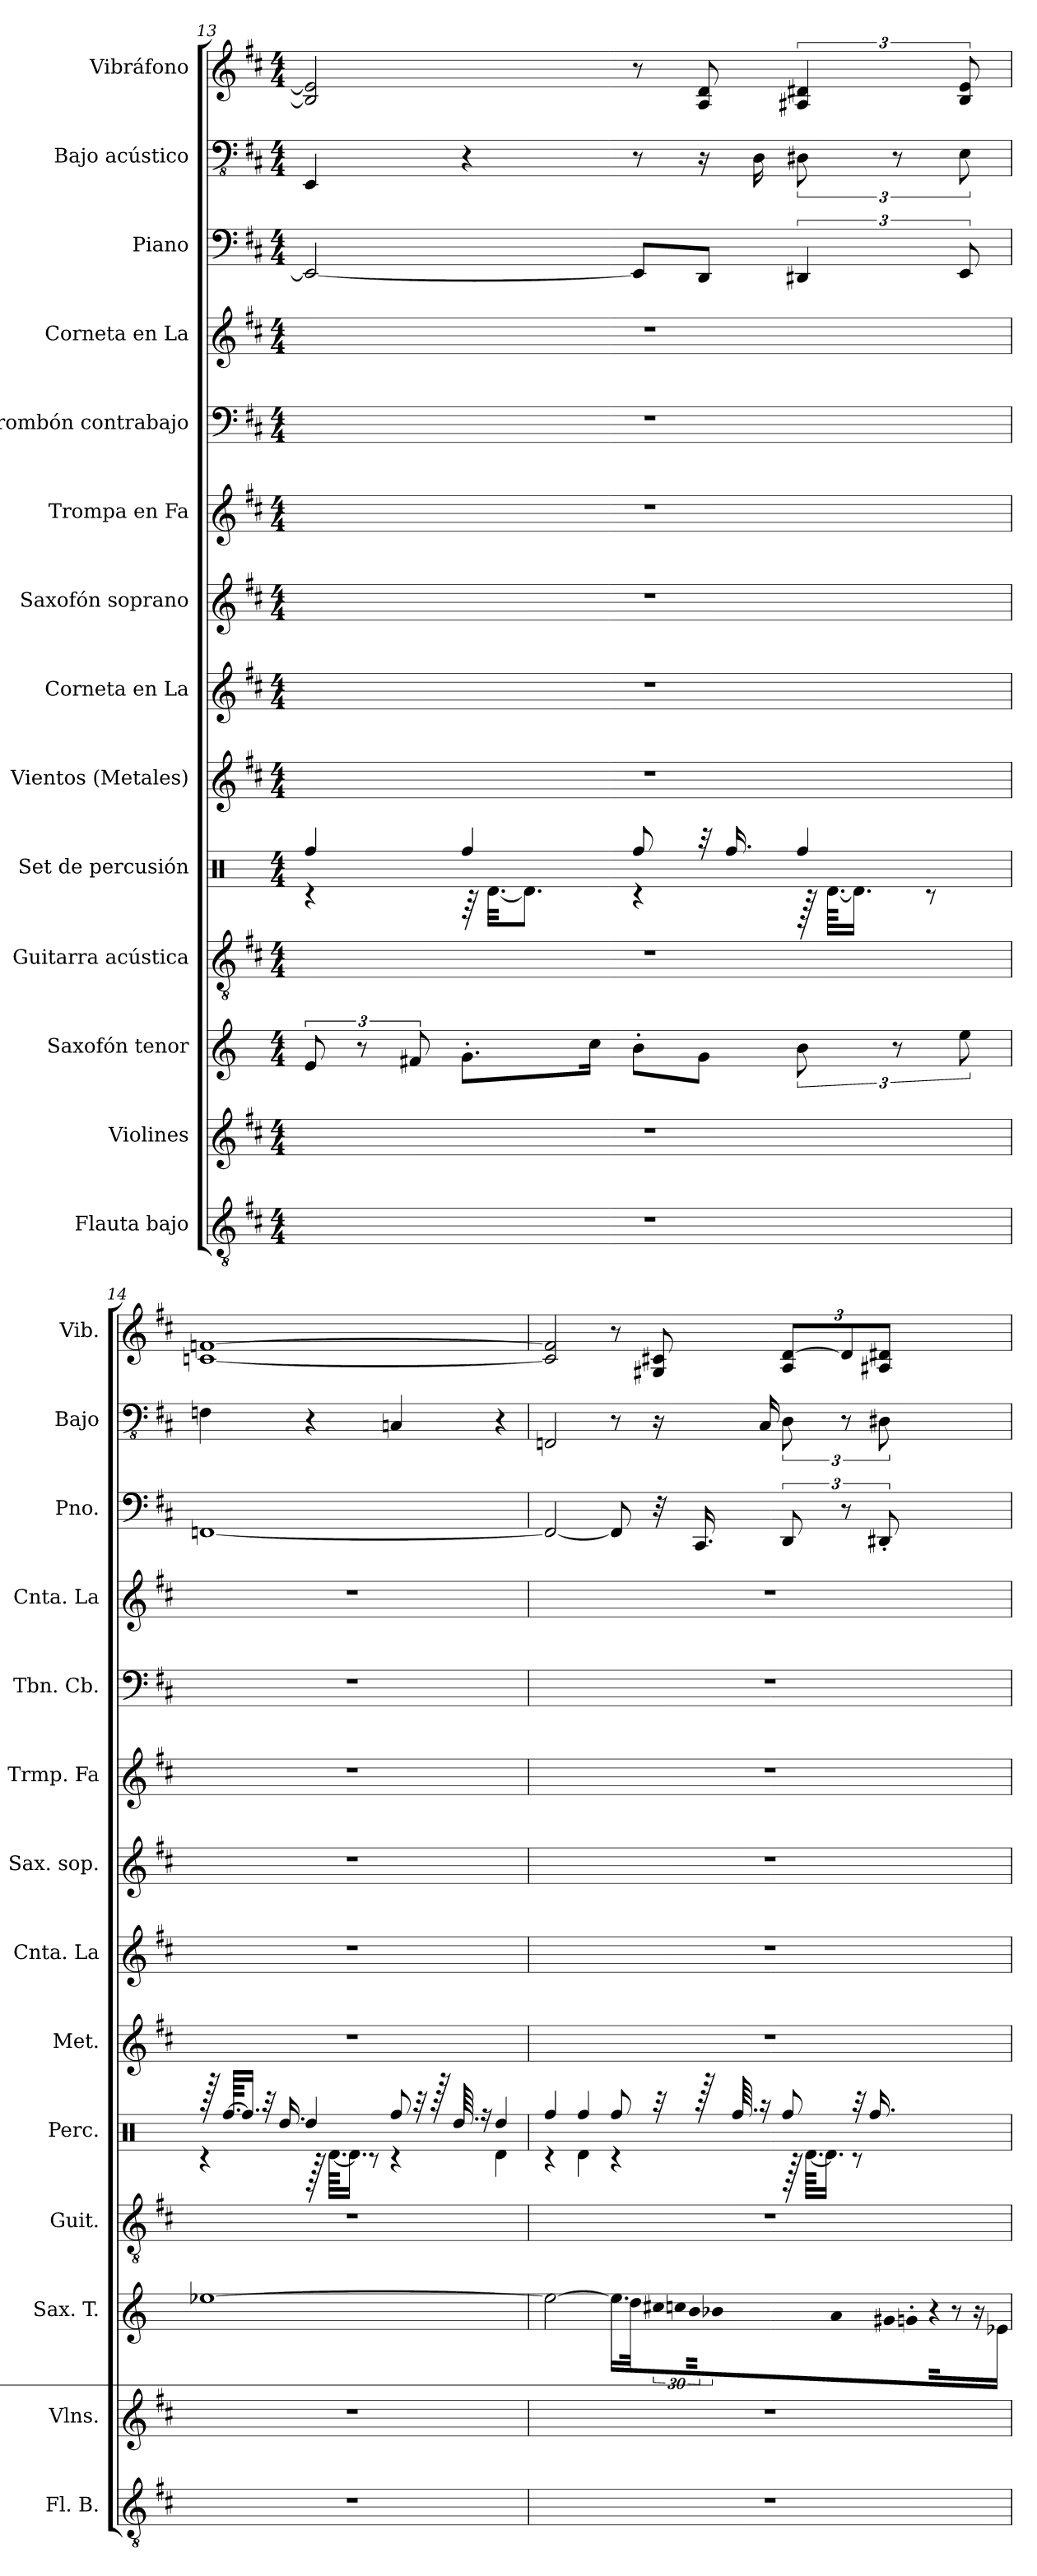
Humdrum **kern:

**kern	**kern	**kern	**kern	**kern	**kern	**kern	**kern	**kern	**kern	**kern	**kern	**kern	**kern
*part14	*part13	*part12	*part11	*part10	*part9	*part8	*part7	*part6	*part5	*part4	*part3	*part2	*part1
*staff14	*staff13	*staff12	*staff11	*staff10	*staff9	*staff8	*staff7	*staff6	*staff5	*staff4	*staff3	*staff2	*staff1
*I"Flauta bajo	*I"Violines	*I"Saxofón tenor	*I"Guitarra acústica	*I"Set de percusión	*I"Vientos (Metales)	*I"Corneta en La	*I"Saxofón soprano	*I"Trompa en Fa	*I"Trombón contrabajo	*I"Corneta en La	*I"Piano	*I"Bajo acústico	*I"Vibráfono
*I'Fl. B.	*I'Vlns.	*I'Sax. T.	*I'Guit.	*I'Perc.	*I'Met.	*I'Cnta. La	*I'Sax. sop.	*I'Trmp. Fa	*I'Tbn. Cb.	*I'Cnta. La	*I'Pno.	*I'Bajo	*I'Vib.
*clefGv2	*clefG2	*clefG2	*clefGv2	*clefX	*clefG2	*clefG2	*clefG2	*clefG2	*clefF4	*clefG2	*clefF4	*clefFv4	*clefG2
*	*	*ITrd8c14	*	*	*	*ITrd2c3	*ITrd1c2	*ITrd4c7	*	*ITrd2c3	*	*	*
*k[f#c#]	*k[f#c#]	*k[]	*k[f#c#]	*k[]	*k[f#c#]	*k[f#c#g#d#a#]	*k[]	*k[f#]	*k[f#c#]	*k[f#c#g#d#a#]	*k[f#c#]	*k[f#c#]	*k[f#c#]
*M4/4	*M4/4	*M4/4	*M4/4	*M4/4	*M4/4	*M4/4	*M4/4	*M4/4	*M4/4	*M4/4	*M4/4	*M4/4	*M4/4
=13	=13	=13	=13	=13	=13	=13	=13	=13	=13	=13	=13	=13	=13
*	*	*	*	*^	*	*	*	*	*	*	*	*	*
1r	1r	12E/	1r	4Rff/	4r	1r	1r	1r	1r	1r	1r	2EE/_	4EEE/	2B/] 2e/]
.	.	12r	.	.	.	.	.	.	.	.	.	.	.	.
.	.	12F#X/	.	.	.	.	.	.	.	.	.	.	.	.
.	.	8.G'\L	.	4Rff/	64r	.	.	.	.	.	.	.	4r	.
.	.	.	.	.	[32.Rd\KKL	.	.	.	.	.	.	.	.	.
.	.	.	.	.	8.Rd\J]	.	.	.	.	.	.	.	.	.
.	.	16c\Jk	.	.	.	.	.	.	.	.	.	.	.	.
.	.	8B'\L	.	8Rff/	4r	.	.	.	.	.	.	8EE/L]	8r	8r
.	.	8G\J	.	32r	.	.	.	.	.	.	.	8DD/J	16r	8A/ 8d/
.	.	.	.	16.Rff/	.	.	.	.	.	.	.	.	.	.
.	.	.	.	.	.	.	.	.	.	.	.	.	16DD\	.
.	.	12B\	.	4Rff/	128r	.	.	.	.	.	.	6DD#X/	12DD#X\	6A#X/ 6d#X/
.	.	.	.	.	[64.Rd\KKLL	.	.	.	.	.	.	.	.	.
.	.	.	.	.	16.Rd\JJ]	.	.	.	.	.	.	.	.	.
.	.	12r	.	.	.	.	.	.	.	.	.	.	12r	.
.	.	.	.	.	8r	.	.	.	.	.	.	.	.	.
.	.	12e\	.	.	.	.	.	.	.	.	.	12EE/	12EE\	12B/ 12e/
!!LO:PB:g=z
=14	=14	=14	=14	=14	=14	=14	=14	=14	=14	=14	=14	=14	=14	=14
1r	1r	[1e-X	1r	128r	4r	1r	1r	1r	1r	1r	1r	[1FFn	4FFn\	[1cn [1fn
.	.	.	.	[64.Rff/KKLL	.	.	.	.	.	.	.	.	.	.
.	.	.	.	16.Rff/JJ]	.	.	.	.	.	.	.	.	.	.
.	.	.	.	32r	.	.	.	.	.	.	.	.	.	.
.	.	.	.	16.Rdd/	.	.	.	.	.	.	.	.	.	.
.	.	.	.	4Rdd/	128r	.	.	.	.	.	.	.	4r	.
.	.	.	.	.	[64.Rd\KKLL	.	.	.	.	.	.	.	.	.
.	.	.	.	.	16.Rd\JJ]	.	.	.	.	.	.	.	.	.
.	.	.	.	.	8r	.	.	.	.	.	.	.	.	.
.	.	.	.	8Rff/	4r	.	.	.	.	.	.	.	4CCn/	.
.	.	.	.	32r	.	.	.	.	.	.	.	.	.	.
.	.	.	.	128r	.	.	.	.	.	.	.	.	.	.
.	.	.	.	64.Rdd/	.	.	.	.	.	.	.	.	.	.
.	.	.	.	16r	.	.	.	.	.	.	.	.	.	.
.	.	.	.	4Rdd/	4Rd\	.	.	.	.	.	.	.	4r	.
!!LO:PB:g=z
=15	=15	=15	=15	=15	=15	=15	=15	=15	=15	=15	=15	=15	=15	=15
1r	1r	2e-\_	1r	4Rff/	4r	1r	1r	1r	1r	1r	1r	2FF/_	2FFFn/	2c/] 2f/]
.	.	.	.	4Rff/	4Rd\	.	.	.	.	.	.	.	.	.
.	.	16.e-\LL]	.	8Rff/	4r	.	.	.	.	.	.	8FF/]	8r	8r
.	.	32d\L	.	.	.	.	.	.	.	.	.	.	.	.
!	!	!LO:N:vis=256	!	!	!	!	!	!	!	!	!	!	!	!
.	.	1920%17c#X\KL	.	32r	.	.	.	.	.	.	.	32r	16r	8G#X/ 8c#X/
!	!	!LO:N:vis=64	!	!	!	!	!	!	!	!	!	!	!	!
.	.	960%17cn\	.	.	.	.	.	.	.	.	.	.	.	.
!	!	!LO:N:vis=256	!	!	!	!	!	!	!	!	!	!	!	!
.	.	1920%17B\K	.	.	.	.	.	.	.	.	.	.	.	.
.	.	.	.	128r	.	.	.	.	.	.	.	16.CC#/	.	.
.	.	1920ryy	.	.	.	.	.	.	.	.	.	.	.	.
!	!	!LO:N:vis=64	!	!	!	!	!	!	!	!	!	!	!	!
.	.	960%17B-X\	.	.	.	.	.	.	.	.	.	.	.	.
.	.	.	.	64.Rff/	.	.	.	.	.	.	.	.	.	.
!	!	!LO:N:vis=64	!	!	!	!	!	!	!	!	!	!	!	!
.	.	960%17A\	.	.	.	.	.	.	.	.	.	.	.	.
.	.	.	.	16r	.	.	.	.	.	.	.	.	16CC#/	.
!	!	!LO:N:vis=64	!	!	!	!	!	!	!	!	!	!	!	!
.	.	960%17G#X\	.	.	.	.	.	.	.	.	.	.	.	.
!	!	!LO:N:vis=64	!	!	!	!	!	!	!	!	!	!	!	!
.	.	960%17Gn'\JJJJ	.	.	.	.	.	.	.	.	.	.	.	.
.	.	1920ryy	.	.	.	.	.	.	.	.	.	.	.	.
!	!	!LO:N:vis=64	!	!	!	!	!	!	!	!	!	!	!	!
.	.	960%17r	.	.	.	.	.	.	.	.	.	.	.	.
*	*	*	*	*	*	*	*	*	*	*	*	*	*	*Xbrackettup
.	.	8r	.	8Rff/	128r	.	.	.	.	.	.	12DD/	12DD\	12A/ [12d/L
.	.	.	.	.	[64.Rd\KKLL	.	.	.	.	.	.	.	.	.
.	.	.	.	.	16.Rd\JJ]	.	.	.	.	.	.	.	.	.
.	.	.	.	.	.	.	.	.	.	.	.	12r	12r	12d/]
.	.	16r	.	32r	8r	.	.	.	.	.	.	.	.	.
.	.	.	.	16.Rff/	.	.	.	.	.	.	.	.	.	.
.	.	.	.	.	.	.	.	.	.	.	.	12DD#X'/	12DD#X\	12A#X/ 12d#X/J
.	.	16E-X/	.	.	.	.	.	.	.	.	.	.	.	.
*	*	*	*	*v	*v	*	*	*	*	*	*	*	*	*
=	=	=	=	=	=	=	=	=	=	=	=	=	=
*-	*-	*-	*-	*-	*-	*-	*-	*-	*-	*-	*-	*-	*-
